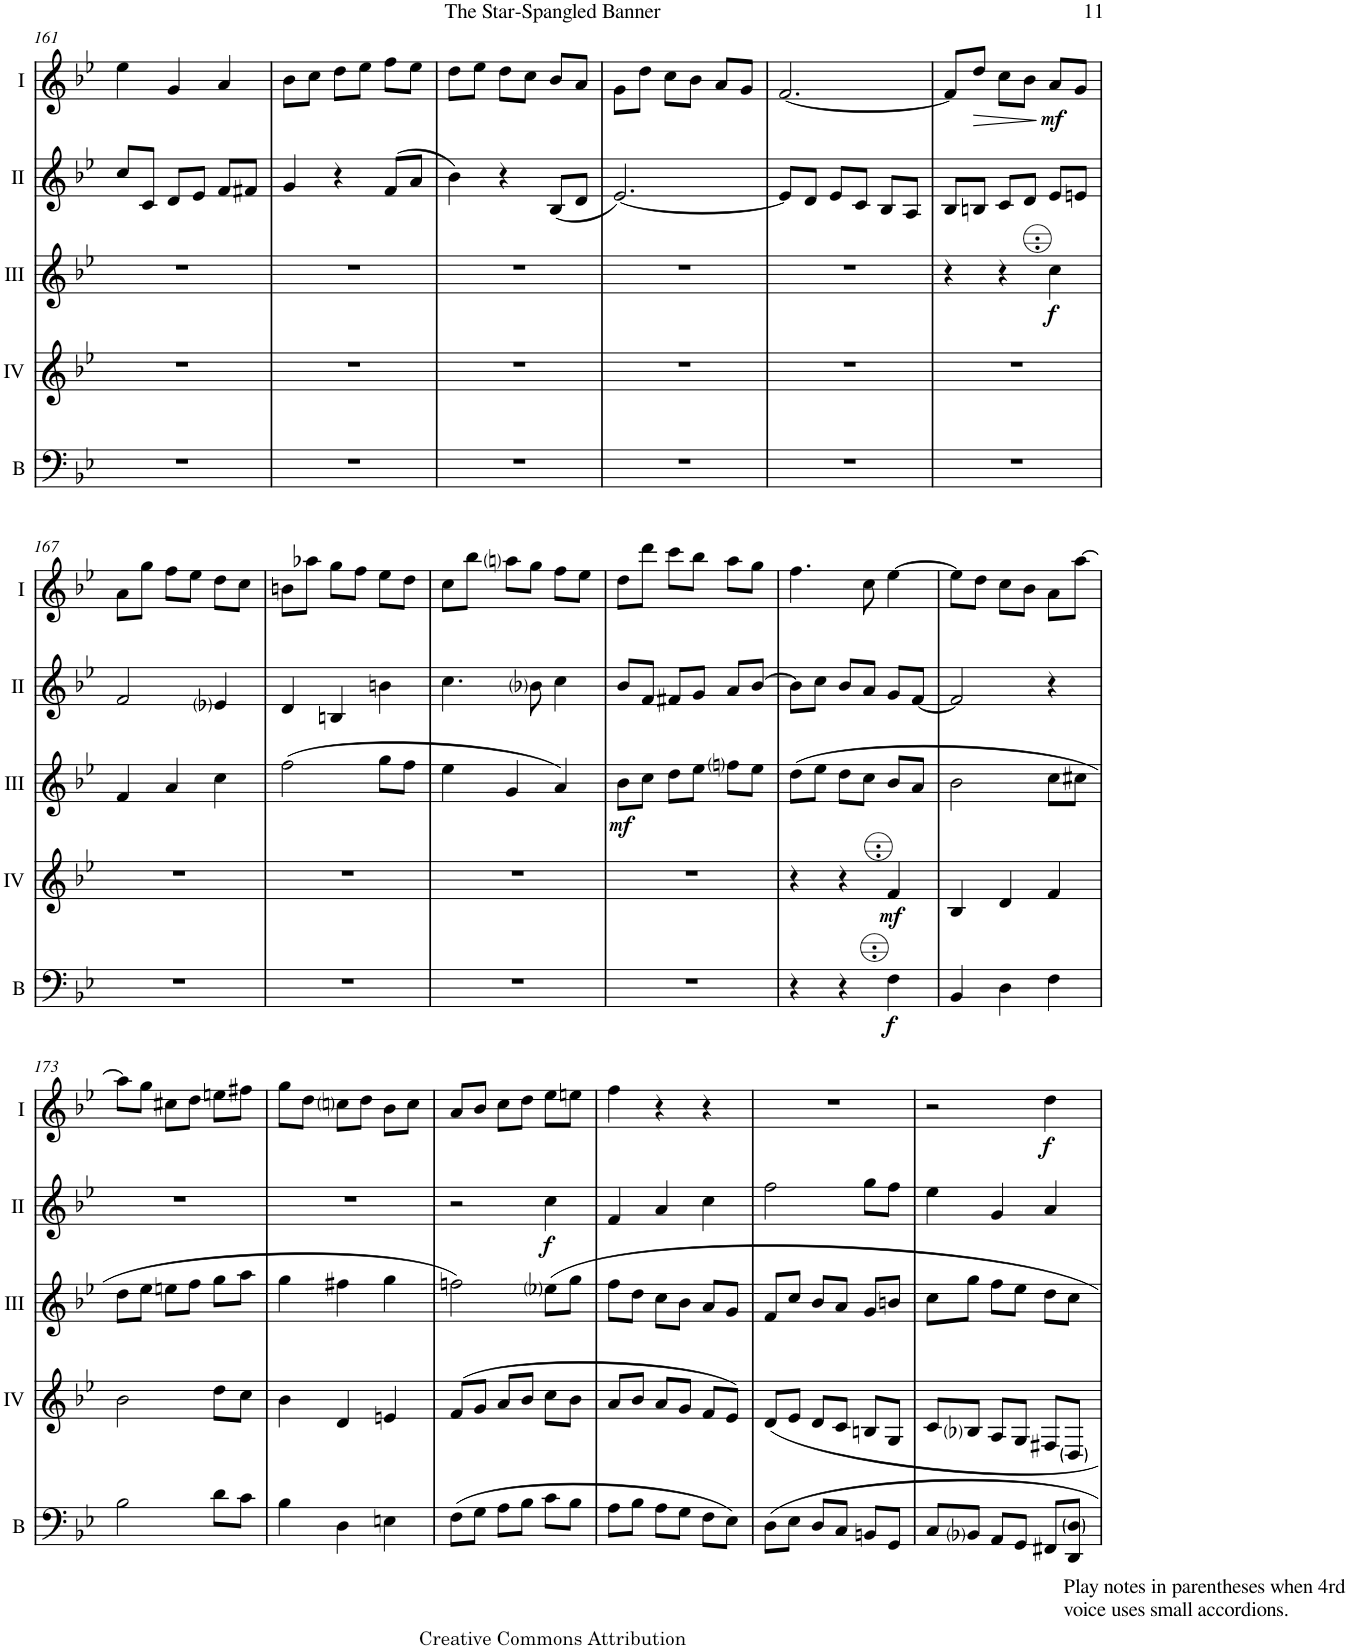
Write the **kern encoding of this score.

**kern	**dynam	**kern	**dynam	**kern	**dynam	**kern	**dynam	**kern	**dynam
*part5	*part5	*part4	*part4	*part3	*part3	*part2	*part2	*part1	*part1
*staff5	*staff5	*staff4	*staff4	*staff3	*staff3	*staff2	*staff2	*staff1	*staff1
*I"Bass	*	*I"Acc. 4	*	*I"Acc. 3	*	*I"Acc. 2	*	*I"Acc. 1	*
*I'B	*	*	*	*	*	*	*	*	*
!!LO:PB:g=z
*clefF4	*	*clefG2	*	*clefG2	*	*clefG2	*	*clefG2	*
*Trd7c12	*	*Trd7c12	*	*Trd7c12	*	*	*	*	*
*k[b-e-]	*	*k[b-e-]	*	*k[b-e-]	*	*k[b-e-]	*	*k[b-e-]	*
*M3/4	*	*M3/4	*	*M3/4	*	*M3/4	*	*M3/4	*
=161	=161	=161	=161	=161	=161	=161	=161	=161	=161
2.r	.	2.r	.	2.r	.	8cc/L	.	4ee-\	.
.	.	.	.	.	.	8c/J	.	.	.
.	.	.	.	.	.	8d/L	.	4g/	.
.	.	.	.	.	.	8e-/J	.	.	.
.	.	.	.	.	.	8f/L	.	4a/	.
.	.	.	.	.	.	8f#X/J	.	.	.
=162	=162	=162	=162	=162	=162	=162	=162	=162	=162
2.r	.	2.r	.	2.r	.	4g/	.	8b-\L	.
.	.	.	.	.	.	.	.	8cc\J	.
.	.	.	.	.	.	4r	.	8dd\L	.
.	.	.	.	.	.	.	.	8ee-\J	.
.	.	.	.	.	.	(8f/L	.	8ff\L	.
.	.	.	.	.	.	8a/J	.	8ee-\J	.
=163	=163	=163	=163	=163	=163	=163	=163	=163	=163
2.r	.	2.r	.	2.r	.	4b-\)	.	8dd\L	.
.	.	.	.	.	.	.	.	8ee-\J	.
.	.	.	.	.	.	4r	.	8dd\L	.
.	.	.	.	.	.	.	.	8cc\J	.
.	.	.	.	.	.	(8B-/L	.	8b-/L	.
.	.	.	.	.	.	8d/J	.	8a/J	.
=164	=164	=164	=164	=164	=164	=164	=164	=164	=164
2.r	.	2.r	.	2.r	.	[2.e-/)	.	8g\L	.
.	.	.	.	.	.	.	.	8dd\J	.
.	.	.	.	.	.	.	.	8cc\L	.
.	.	.	.	.	.	.	.	8b-\J	.
.	.	.	.	.	.	.	.	8a/L	.
.	.	.	.	.	.	.	.	8g/J	.
=165	=165	=165	=165	=165	=165	=165	=165	=165	=165
2.r	.	2.r	.	2.r	.	8e-/L]	.	[2.f/	.
.	.	.	.	.	.	8d/J	.	.	.
.	.	.	.	.	.	8e-/L	.	.	.
.	.	.	.	.	.	8c/J	.	.	.
.	.	.	.	.	.	8B-/L	.	.	.
.	.	.	.	.	.	8A/J	.	.	.
=166	=166	=166	=166	=166	=166	=166	=166	=166	=166
2.r	.	2.r	.	4r	.	8B-/L	.	8f/L]	.
!	!	!	!	!	!	!	!	!	!LO:HP:b
.	.	.	.	.	.	8Bn/J	.	8dd/J	>
.	.	.	.	4r	.	8c/L	.	8cc\L	.
.	.	.	.	.	.	8d/J	.	8b-\J	.
!	!	!	!	!	!LO:DY:b	!	!	!	!LO:DY:n=1:b
.	.	.	.	4cc\	f	8e-/L	.	8a/L	] mf
.	.	.	.	.	.	8en/J	.	8g/J	.
!!LO:LB:g=z
=167	=167	=167	=167	=167	=167	=167	=167	=167	=167
2.r	.	2.r	.	4f/	.	2f/	.	8a\L	.
.	.	.	.	.	.	.	.	8gg\J	.
.	.	.	.	4a/	.	.	.	8ff\L	.
.	.	.	.	.	.	.	.	8ee-\J	.
.	.	.	.	4cc\	.	4e-i/	.	8dd\L	.
.	.	.	.	.	.	.	.	8cc\J	.
=168	=168	=168	=168	=168	=168	=168	=168	=168	=168
2.r	.	2.r	.	(2ff\	.	4d/	.	8bn\L	.
.	.	.	.	.	.	.	.	8aa-X\J	.
.	.	.	.	.	.	4Bn/	.	8gg\L	.
.	.	.	.	.	.	.	.	8ff\J	.
.	.	.	.	8gg\L	.	4bn\	.	8ee-\L	.
.	.	.	.	8ff\J	.	.	.	8dd\J	.
=169	=169	=169	=169	=169	=169	=169	=169	=169	=169
2.r	.	2.r	.	4ee-\	.	4.cc\	.	8cc\L	.
.	.	.	.	.	.	.	.	8bb-\J	.
.	.	.	.	4g/	.	.	.	8aani\L	.
.	.	.	.	.	.	8b-i\	.	8gg\J	.
.	.	.	.	4a/)	.	4cc\	.	8ff\L	.
.	.	.	.	.	.	.	.	8ee-\J	.
=170	=170	=170	=170	=170	=170	=170	=170	=170	=170
!	!	!	!	!	!LO:DY:b	!	!	!	!
2.r	.	2.r	.	8b-\L	mf	8b-/L	.	8dd\L	.
.	.	.	.	8cc\J	.	8f/J	.	8ddd\J	.
.	.	.	.	8dd\L	.	8f#X/L	.	8ccc\L	.
.	.	.	.	8ee-\J	.	8g/J	.	8bb-\J	.
.	.	.	.	8ffni\L	.	8a/L	.	8aa\L	.
.	.	.	.	8ee-\J	.	[8b-/J	.	8gg\J	.
=171	=171	=171	=171	=171	=171	=171	=171	=171	=171
4r	.	4r	.	(8dd\L	.	8b-\L]	.	4.ff\	.
.	.	.	.	8ee-\J	.	8cc\J	.	.	.
4r	.	4r	.	8dd\L	.	8b-/L	.	.	.
.	.	.	.	8cc\J	.	8a/J	.	8cc\	.
!	!LO:DY:b	!	!LO:DY:b	!	!	!	!	!	!
4F\	f	4f/	mf	8b-/L	.	8g/L	.	[4ee-\	.
.	.	.	.	8a/J	.	[8f/J	.	.	.
=172	=172	=172	=172	=172	=172	=172	=172	=172	=172
4BB-/	.	4B-/	.	2b-\	.	2f/]	.	8ee-\L]	.
.	.	.	.	.	.	.	.	8dd\J	.
4D\	.	4d/	.	.	.	.	.	8cc\L	.
.	.	.	.	.	.	.	.	8b-\J	.
4F\	.	4f/	.	8cc\L	.	4r	.	8a\L	.
.	.	.	.	8cc#X\J	.	.	.	[8aa\J	.
!!LO:LB:g=z
=173	=173	=173	=173	=173	=173	=173	=173	=173	=173
2B-\	.	2b-\	.	8dd\L	.	2.r	.	8aa\L]	.
.	.	.	.	8ee-\J	.	.	.	8gg\J	.
.	.	.	.	8een\L	.	.	.	8cc#X\L	.
.	.	.	.	8ff\J	.	.	.	8dd\J	.
8d\L	.	8dd\L	.	8gg\L	.	.	.	8een\L	.
8c\J	.	8cc\J	.	8aa\J	.	.	.	8ff#X\J	.
=174	=174	=174	=174	=174	=174	=174	=174	=174	=174
4B-\	.	4b-\	.	4gg\	.	2.r	.	8gg\L	.
.	.	.	.	.	.	.	.	8dd\J	.
4D\	.	4d/	.	4ff#X\	.	.	.	8ccni\L	.
.	.	.	.	.	.	.	.	8dd\J	.
4En\	.	4en/	.	4gg\	.	.	.	8b-\L	.
.	.	.	.	.	.	.	.	8cc\J	.
=175	=175	=175	=175	=175	=175	=175	=175	=175	=175
(8F\L	.	(8f/L	.	2ffn\)	.	2r	.	8a/L	.
8G\J	.	8g/J	.	.	.	.	.	8b-/J	.
8A\L	.	8a/L	.	.	.	.	.	8cc\L	.
8B-\J	.	8b-/J	.	.	.	.	.	8dd\J	.
!	!	!	!	!	!	!	!LO:DY:b	!	!
8c\L	.	8cc\L	.	8ee-i\L	.	4cc\	f	8ee-\L	.
8B-\J	.	8b-\J	.	8gg\J	.	.	.	8een\J	.
=176	=176	=176	=176	=176	=176	=176	=176	=176	=176
8A\L	.	8a/L	.	8ff\L	.	4f/	.	4ff\	.
8B-\J	.	8b-/J	.	8dd\J	.	.	.	.	.
8A\L	.	8a/L	.	8cc\L	.	4a/	.	4r	.
8G\J	.	8g/J	.	8b-\J	.	.	.	.	.
8F\L	.	8f/L	.	8a/L	.	4cc\	.	4r	.
8E-\J)	.	8e-/J)	.	8g/J	.	.	.	.	.
=177	=177	=177	=177	=177	=177	=177	=177	=177	=177
8D\L	.	8d/L	.	8f/L	.	2ff\	.	2.r	.
8E-\J	.	8e-/J	.	8cc/J	.	.	.	.	.
8D/L	.	8d/L	.	8b-/L	.	.	.	.	.
8C/J	.	8c/J	.	8a/J	.	.	.	.	.
8BBn/L	.	8Bn/L	.	8g/L	.	8gg\L	.	.	.
8GG/J	.	8G/J	.	8bn/J	.	8ff\J	.	.	.
=178	=178	=178	=178	=178	=178	=178	=178	=178	=178
8C/L	.	8c/L	.	8cc\L	.	4ee-\	.	2r	.
8BB-i/J	.	8B-i/J	.	8gg\J	.	.	.	.	.
8AA/L	.	8A/L	.	8ff\L	.	4g/	.	.	.
8GG/J	.	8G/J	.	8ee-\J	.	.	.	.	.
!	!	!	!	!	!	!	!	!	!LO:DY:b
8FF#X/L	.	8F#X/L	.	8dd\L	.	4a/	.	4dd\	f
!LO:TX:b:t=Play notes in parentheses when 4rd	!	!	!	!	!	!	!	!	!
!LO:TX:b:t=voice uses small accordions.	!	!	!	!	!	!	!	!	!
8DD/ 8D/J	.	8D/J	.	8cc\J	.	.	.	.	.
=	=	=	=	=	=	=	=	=	=
*-	*-	*-	*-	*-	*-	*-	*-	*-	*-
